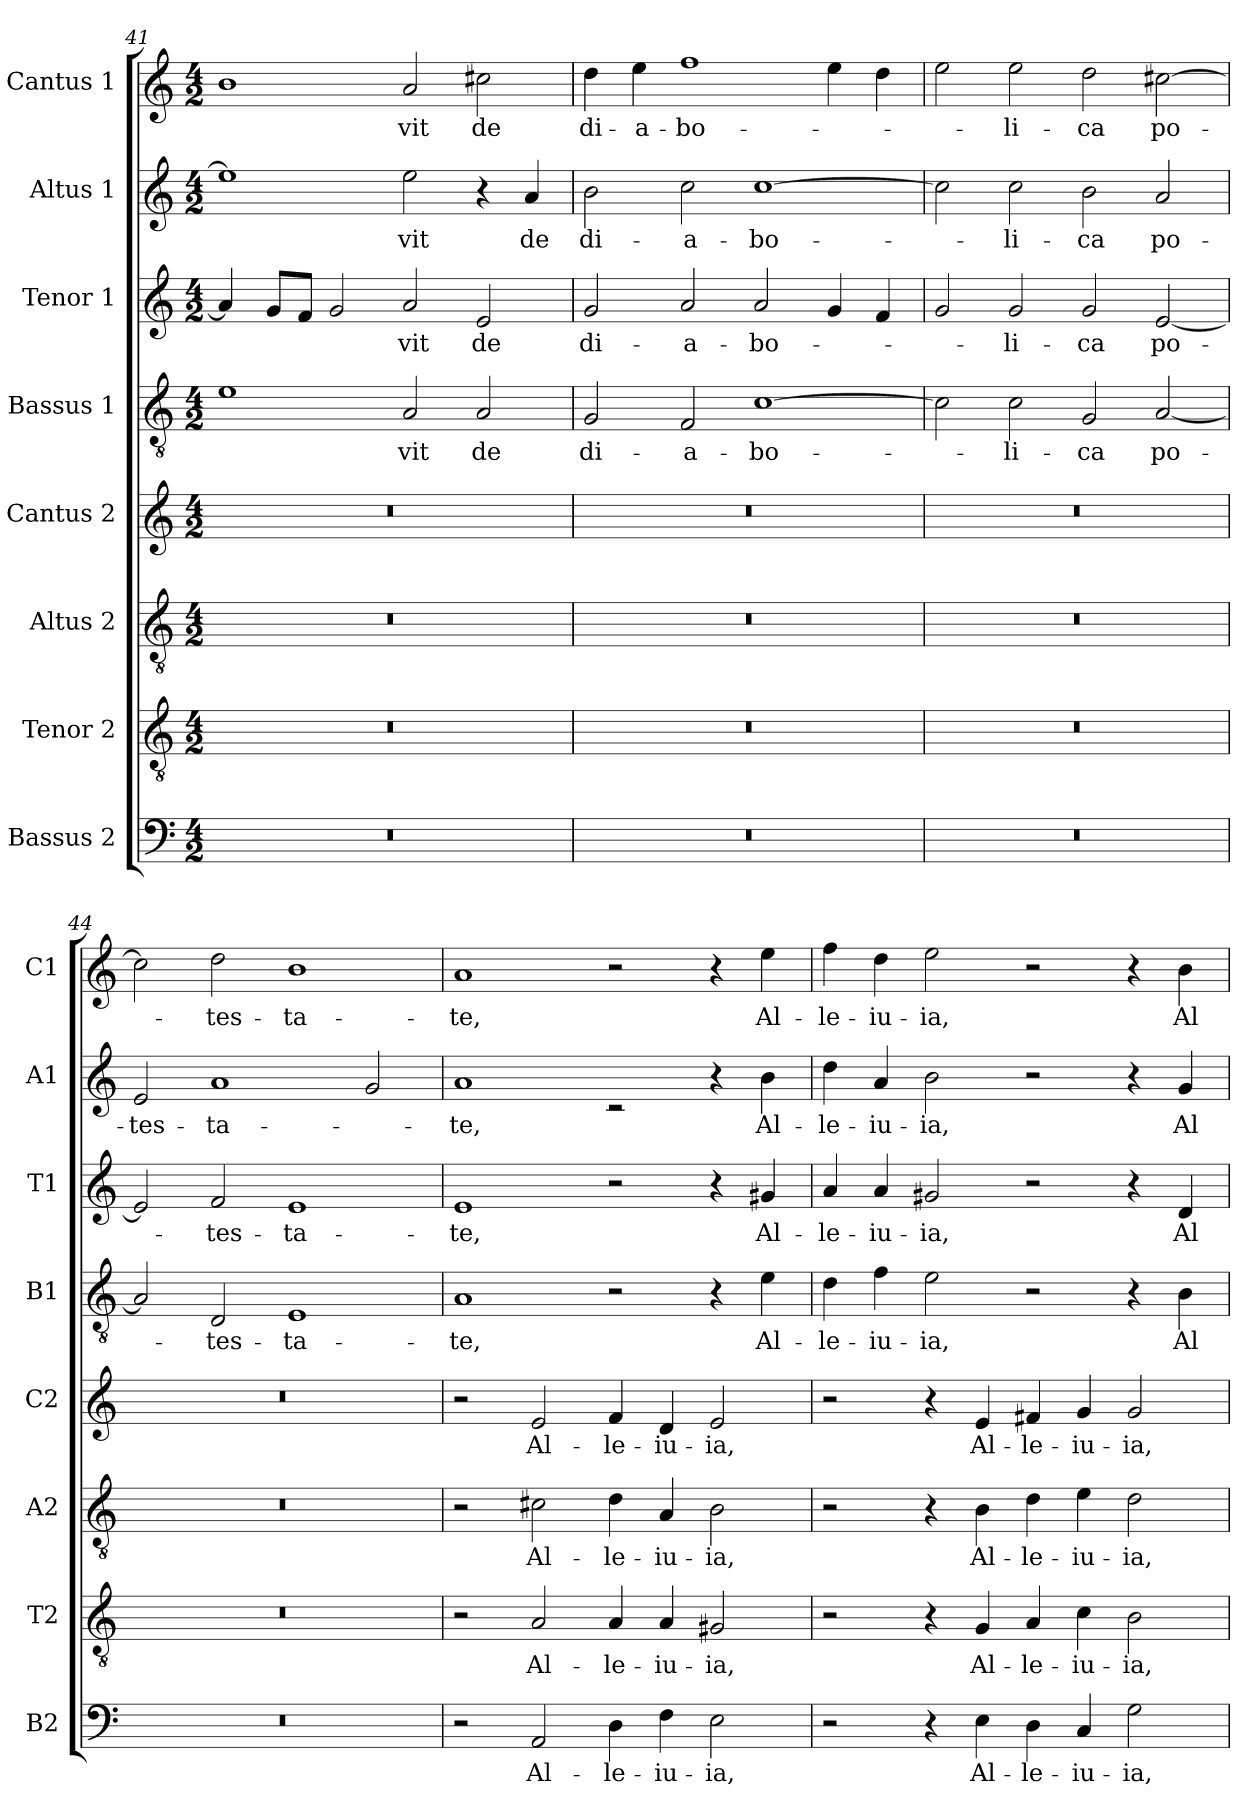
**kern	**text	**kern	**text	**kern	**text	**kern	**text	**kern	**text	**kern	**text	**kern	**text	**kern	**text
*part8	*part8	*part7	*part7	*part6	*part6	*part5	*part5	*part4	*part4	*part3	*part3	*part2	*part2	*part1	*part1
*staff8	*staff8	*staff7	*staff7	*staff6	*staff6	*staff5	*staff5	*staff4	*staff4	*staff3	*staff3	*staff2	*staff2	*staff1	*staff1
*I"Bassus 2	*	*I"Tenor 2	*	*I"Altus 2	*	*I"Cantus 2	*	*I"Bassus 1	*	*I"Tenor 1	*	*I"Altus 1	*	*I"Cantus 1	*
*I'B2	*	*I'T2	*	*I'A2	*	*I'C2	*	*I'B1	*	*I'T1	*	*I'A1	*	*I'C1	*
*clefF4	*	*clefGv2	*	*clefGv2	*	*clefG2	*	*clefGv2	*	*clefG2	*	*clefG2	*	*clefG2	*
*k[]	*	*k[]	*	*k[]	*	*k[]	*	*k[]	*	*k[]	*	*k[]	*	*k[]	*
*C:	*	*C:	*	*C:	*	*C:	*	*C:	*	*C:	*	*C:	*	*C:	*
*M4/2	*	*M4/2	*	*M4/2	*	*M4/2	*	*M4/2	*	*M4/2	*	*M4/2	*	*M4/2	*
=41	=41	=41	=41	=41	=41	=41	=41	=41	=41	=41	=41	=41	=41	=41	=41
0r	.	0r	.	0r	.	0r	.	1e	.	4a/]	.	1ee]	.	1b	.
.	.	.	.	.	.	.	.	.	.	8g/L	.	.	.	.	.
.	.	.	.	.	.	.	.	.	.	8f/J	.	.	.	.	.
.	.	.	.	.	.	.	.	.	.	2g/	.	.	.	.	.
!	!	!	!	!	!	!	!	!	!LO:LY:b	!	!LO:LY:b	!	!LO:LY:b	!	!LO:LY:b
.	.	.	.	.	.	.	.	2A/	-vit	2a/	-vit	2ee\	-vit	2a/	-vit
!	!	!	!	!	!	!	!	!	!LO:LY:b	!	!LO:LY:b	!	!	!	!LO:LY:b
.	.	.	.	.	.	.	.	2A/	de	2e/	de	4r	.	2cc#X\	de
!	!	!	!	!	!	!	!	!	!	!	!	!	!LO:LY:b	!	!
.	.	.	.	.	.	.	.	.	.	.	.	4a/	de	.	.
=42	=42	=42	=42	=42	=42	=42	=42	=42	=42	=42	=42	=42	=42	=42	=42
!	!	!	!	!	!	!	!	!	!LO:LY:b	!	!LO:LY:b	!	!LO:LY:b	!	!LO:LY:b
0r	.	0r	.	0r	.	0r	.	2G/	di-	2g/	di-	2b\	di-	4dd\	di-
!	!	!	!	!	!	!	!	!	!	!	!	!	!	!	!LO:LY:b
.	.	.	.	.	.	.	.	.	.	.	.	.	.	4ee\	-a-
!	!	!	!	!	!	!	!	!	!LO:LY:b	!	!LO:LY:b	!	!LO:LY:b	!	!LO:LY:b
.	.	.	.	.	.	.	.	2F/	-a-	2a/	-a-	2cc\	-a-	1ff	-bo-
!	!	!	!	!	!	!	!	!	!LO:LY:b	!	!LO:LY:b	!	!LO:LY:b	!	!
.	.	.	.	.	.	.	.	[1c	-bo-	2a/	-bo-	[1cc	-bo-	.	.
.	.	.	.	.	.	.	.	.	.	4g/	.	.	.	4ee\	.
.	.	.	.	.	.	.	.	.	.	4f/	.	.	.	4dd\	.
=43	=43	=43	=43	=43	=43	=43	=43	=43	=43	=43	=43	=43	=43	=43	=43
0r	.	0r	.	0r	.	0r	.	2c\]	.	2g/	.	2cc\]	.	2ee\	.
!	!	!	!	!	!	!	!	!	!LO:LY:b	!	!LO:LY:b	!	!LO:LY:b	!	!LO:LY:b
.	.	.	.	.	.	.	.	2c\	-li-	2g/	-li-	2cc\	-li-	2ee\	-li-
!	!	!	!	!	!	!	!	!	!LO:LY:b	!	!LO:LY:b	!	!LO:LY:b	!	!LO:LY:b
.	.	.	.	.	.	.	.	2G/	-ca	2g/	-ca	2b\	-ca	2dd\	-ca
!	!	!	!	!	!	!	!	!	!LO:LY:b	!	!LO:LY:b	!	!LO:LY:b	!	!LO:LY:b
.	.	.	.	.	.	.	.	[2A/	po-	[2e/	po-	2a/	po-	[2cc#X\	po-
!!LO:LB:g=z
=44	=44	=44	=44	=44	=44	=44	=44	=44	=44	=44	=44	=44	=44	=44	=44
!	!	!	!	!	!	!	!	!	!	!	!	!	!LO:LY:b	!	!
0r	.	0r	.	0r	.	0r	.	2A/]	.	2e/]	.	2e/	-tes-	2cc#\]	.
!	!	!	!	!	!	!	!	!	!LO:LY:b	!	!LO:LY:b	!	!LO:LY:b	!	!LO:LY:b
.	.	.	.	.	.	.	.	2D/	-tes-	2f/	-tes-	1a	-ta-	2dd\	-tes-
!	!	!	!	!	!	!	!	!	!LO:LY:b	!	!LO:LY:b	!	!	!	!LO:LY:b
.	.	.	.	.	.	.	.	1E	-ta-	1e	-ta-	.	.	1b	-ta-
.	.	.	.	.	.	.	.	.	.	.	.	2g/	.	.	.
=45	=45	=45	=45	=45	=45	=45	=45	=45	=45	=45	=45	=45	=45	=45	=45
!	!	!	!	!	!	!	!	!	!LO:LY:b	!	!LO:LY:b	!	!LO:LY:b	!	!LO:LY:b
2r	.	2r	.	2r	.	2r	.	1A	-te,	1e	-te,	1a	-te,	1a	-te,
!	!LO:LY:b	!	!LO:LY:b	!	!LO:LY:b	!	!LO:LY:b	!	!	!	!	!	!	!	!
2AA/	Al-	2A/	Al-	2c#X\	Al-	2e/	Al-	.	.	.	.	.	.	.	.
!	!LO:LY:b	!	!LO:LY:b	!	!LO:LY:b	!	!LO:LY:b	!	!	!	!	!	!	!	!
4D\	-le-	4A/	-le-	4d\	-le-	4f/	-le-	2r	.	2r	.	2rc	.	2r	.
!	!LO:LY:b	!	!LO:LY:b	!	!LO:LY:b	!	!LO:LY:b	!	!	!	!	!	!	!	!
4F\	-iu-	4A/	-iu-	4A/	-iu-	4d/	-iu-	.	.	.	.	.	.	.	.
!	!LO:LY:b	!	!LO:LY:b	!	!LO:LY:b	!	!LO:LY:b	!	!	!	!	!	!	!	!
2E\	-ia,	2G#X/	-ia,	2B\	-ia,	2e/	-ia,	4r	.	4r	.	4r	.	4r	.
!	!	!	!	!	!	!	!	!	!LO:LY:b	!	!LO:LY:b	!	!LO:LY:b	!	!LO:LY:b
.	.	.	.	.	.	.	.	4e\	Al-	4g#X/	Al-	4b\	Al-	4ee\	Al-
=46	=46	=46	=46	=46	=46	=46	=46	=46	=46	=46	=46	=46	=46	=46	=46
!	!	!	!	!	!	!	!	!	!LO:LY:b	!	!LO:LY:b	!	!LO:LY:b	!	!LO:LY:b
2r	.	2r	.	2r	.	2r	.	4d\	-le-	4a/	-le-	4dd\	-le-	4ff\	-le-
!	!	!	!	!	!	!	!	!	!LO:LY:b	!	!LO:LY:b	!	!LO:LY:b	!	!LO:LY:b
.	.	.	.	.	.	.	.	4f\	-iu-	4a/	-iu-	4a/	-iu-	4dd\	-iu-
!	!	!	!	!	!	!	!	!	!LO:LY:b	!	!LO:LY:b	!	!LO:LY:b	!	!LO:LY:b
4r	.	4r	.	4r	.	4r	.	2e\	-ia,	2g#X/	-ia,	2b\	-ia,	2ee\	-ia,
!	!LO:LY:b	!	!LO:LY:b	!	!LO:LY:b	!	!LO:LY:b	!	!	!	!	!	!	!	!
4E\	Al-	4G/	Al-	4B\	Al-	4e/	Al-	.	.	.	.	.	.	.	.
!	!LO:LY:b	!	!LO:LY:b	!	!LO:LY:b	!	!LO:LY:b	!	!	!	!	!	!	!	!
4D\	-le-	4A/	-le-	4d\	-le-	4f#X/	-le-	2r	.	2r	.	2r	.	2r	.
!	!LO:LY:b	!	!LO:LY:b	!	!LO:LY:b	!	!LO:LY:b	!	!	!	!	!	!	!	!
4C/	-iu-	4c\	-iu-	4e\	-iu-	4g/	-iu-	.	.	.	.	.	.	.	.
!	!LO:LY:b	!	!LO:LY:b	!	!LO:LY:b	!	!LO:LY:b	!	!	!	!	!	!	!	!
2G\	-ia,	2B\	-ia,	2d\	-ia,	2g/	-ia,	4r	.	4r	.	4r	.	4r	.
!	!	!	!	!	!	!	!	!	!LO:LY:b	!	!LO:LY:b	!	!LO:LY:b	!	!LO:LY:b
.	.	.	.	.	.	.	.	4B\	Al-	4d/	Al-	4g/	Al-	4b\	Al-
=	=	=	=	=	=	=	=	=	=	=	=	=	=	=	=
*-	*-	*-	*-	*-	*-	*-	*-	*-	*-	*-	*-	*-	*-	*-	*-
